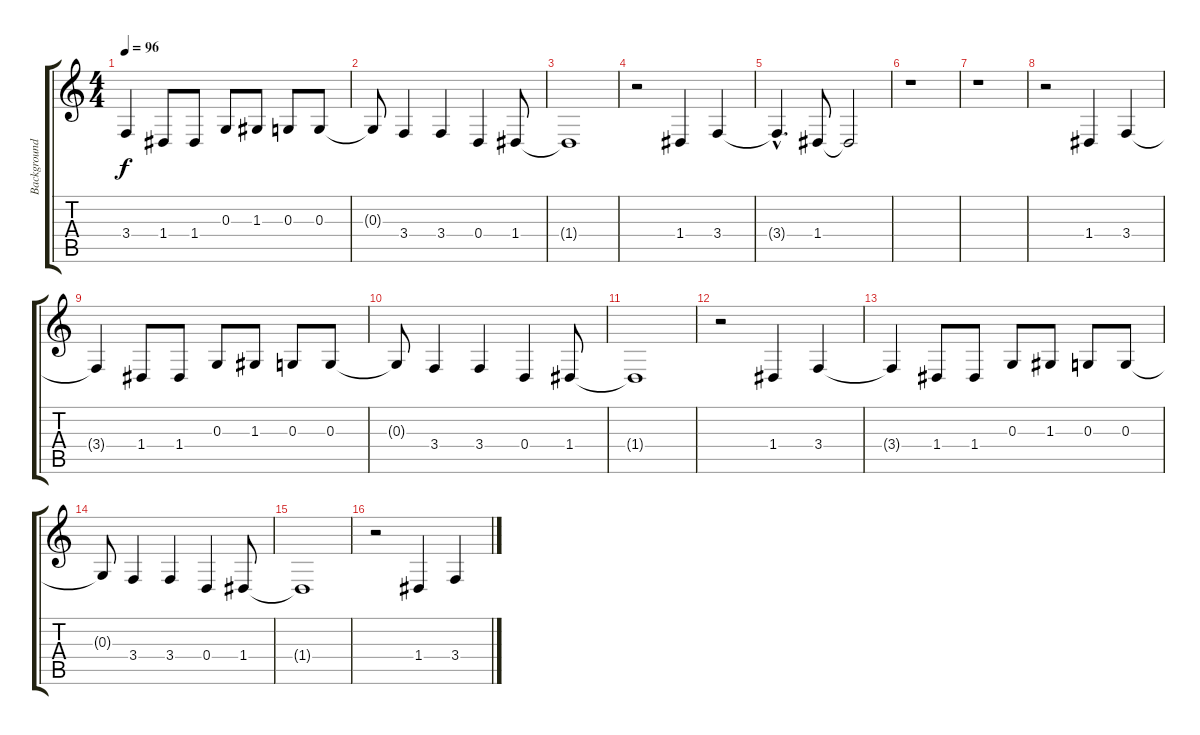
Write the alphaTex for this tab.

\track ("Background Vocal" "Background") {instrument lead1square}
\staff {score tabs}
\tuning (E4 B3 G3 D3 A2 E2) {hide}
\ts (4 4)
\tempo 96
\clef g2
\ks c
3.4{t}.4{dy f} 1.4.8 1.4.8 0.3.8 1.3.8 0.3.8 0.3.8 |
0.3{t}.8 3.4.4 3.4.4 0.4.4 1.4.8 |
1.4{t}.1 |
r.2 1.4.4 3.4.4 |
3.4{hac t}.4{d} 1.4.8 1.4{t}.2 |
r.1 |
r.1 |
r.2 1.4.4 3.4.4 |
3.4{t}.4 1.4.8 1.4.8 0.3.8 1.3.8 0.3.8 0.3.8 |
0.3{t}.8 3.4.4 3.4.4 0.4.4 1.4.8 |
1.4{t}.1 |
r.2 1.4.4 3.4.4 |
3.4{t}.4 1.4.8 1.4.8 0.3.8 1.3.8 0.3.8 0.3.8 |
0.3{t}.8 3.4.4 3.4.4 0.4.4 1.4.8 |
1.4{t}.1 |
r.2 1.4.4 3.4.4
